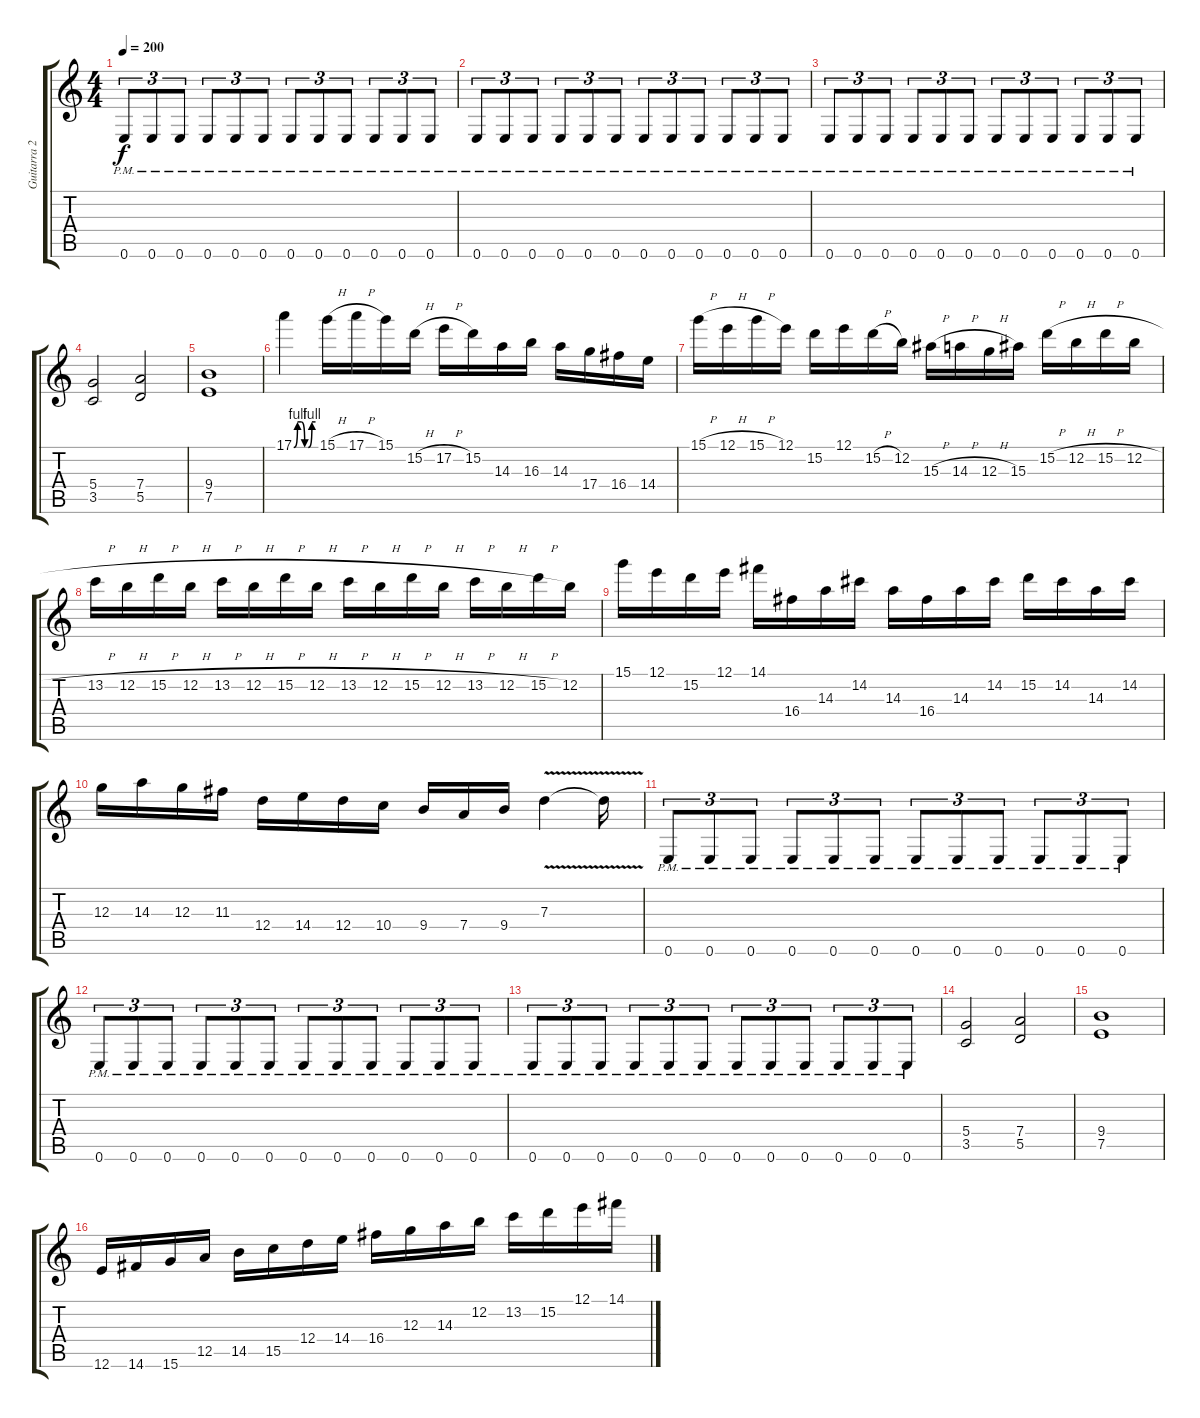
\track ("Guitarra 2" "Guitarra 2") {instrument overdrivenguitar}
\staff {score tabs}
\tuning (E4 B3 G3 D3 A2 E2) {hide}
\ts (4 4)
\tempo 200
\clef g2
\ks c
0.6{pm}.8{tu (3 2) dy f} 0.6{pm}.8{tu (3 2)} 0.6{pm}.8{tu (3 2)} 0.6{pm}.8{tu (3 2)} 0.6{pm}.8{tu (3 2)} 0.6{pm}.8{tu (3 2)} 0.6{pm}.8{tu (3 2)} 0.6{pm}.8{tu (3 2)} 0.6{pm}.8{tu (3 2)} 0.6{pm}.8{tu (3 2)} 0.6{pm}.8{tu (3 2)} 0.6{pm}.8{tu (3 2)} |
0.6{pm}.8{tu (3 2)} 0.6{pm}.8{tu (3 2)} 0.6{pm}.8{tu (3 2)} 0.6{pm}.8{tu (3 2)} 0.6{pm}.8{tu (3 2)} 0.6{pm}.8{tu (3 2)} 0.6{pm}.8{tu (3 2)} 0.6{pm}.8{tu (3 2)} 0.6{pm}.8{tu (3 2)} 0.6{pm}.8{tu (3 2)} 0.6{pm}.8{tu (3 2)} 0.6{pm}.8{tu (3 2)} |
0.6{pm}.8{tu (3 2)} 0.6{pm}.8{tu (3 2)} 0.6{pm}.8{tu (3 2)} 0.6{pm}.8{tu (3 2)} 0.6{pm}.8{tu (3 2)} 0.6{pm}.8{tu (3 2)} 0.6{pm}.8{tu (3 2)} 0.6{pm}.8{tu (3 2)} 0.6{pm}.8{tu (3 2)} 0.6{pm}.8{tu (3 2)} 0.6{pm}.8{tu (3 2)} 0.6{pm}.8{tu (3 2)} |
(5.4 3.5).2 (7.4 5.5).2 |
(9.4 7.5).1 |
17.1{be (custom 0 0 10 4 20 4 30 0 40 0 50 4 60 4)}.4 15.1{h}.16 17.1{h}.16 15.1.16 15.2{h}.16 17.2{h}.16 15.2.16 14.3.16 16.3.16 14.3.16 17.4.16 16.4.16 14.4.16 |
15.1{h}.16 12.1{h}.16 15.1{h}.16 12.1.16 15.2.16 12.1.16 15.2{h}.16 12.2.16 15.3{h}.16 14.3{h}.16 12.3{h}.16 15.3.16 15.2{h}.16 12.2{h}.16 15.2{h}.16 12.2{h}.16 |
13.2{h}.16 12.2{h}.16 15.2{h}.16 12.2{h}.16 13.2{h}.16 12.2{h}.16 15.2{h}.16 12.2{h}.16 13.2{h}.16 12.2{h}.16 15.2{h}.16 12.2{h}.16 13.2{h}.16 12.2{h}.16 15.2{h}.16 12.2.16 |
15.1.16 12.1.16 15.2.16 12.1.16 14.1.16 16.4.16 14.3.16 14.2.16 14.3.16 16.4.16 14.3.16 14.2.16 15.2.16 14.2.16 14.3.16 14.2.16 |
12.3.16 14.3.16 12.3.16 11.3.16 12.4.16 14.4.16 12.4.16 10.4.16 9.4.16 7.4.16 9.4.16 7.3{v}.4 7.3{t}.16 |
0.6{pm}.8{tu (3 2)} 0.6{pm}.8{tu (3 2)} 0.6{pm}.8{tu (3 2)} 0.6{pm}.8{tu (3 2)} 0.6{pm}.8{tu (3 2)} 0.6{pm}.8{tu (3 2)} 0.6{pm}.8{tu (3 2)} 0.6{pm}.8{tu (3 2)} 0.6{pm}.8{tu (3 2)} 0.6{pm}.8{tu (3 2)} 0.6{pm}.8{tu (3 2)} 0.6{pm}.8{tu (3 2)} |
0.6{pm}.8{tu (3 2)} 0.6{pm}.8{tu (3 2)} 0.6{pm}.8{tu (3 2)} 0.6{pm}.8{tu (3 2)} 0.6{pm}.8{tu (3 2)} 0.6{pm}.8{tu (3 2)} 0.6{pm}.8{tu (3 2)} 0.6{pm}.8{tu (3 2)} 0.6{pm}.8{tu (3 2)} 0.6{pm}.8{tu (3 2)} 0.6{pm}.8{tu (3 2)} 0.6{pm}.8{tu (3 2)} |
0.6{pm}.8{tu (3 2)} 0.6{pm}.8{tu (3 2)} 0.6{pm}.8{tu (3 2)} 0.6{pm}.8{tu (3 2)} 0.6{pm}.8{tu (3 2)} 0.6{pm}.8{tu (3 2)} 0.6{pm}.8{tu (3 2)} 0.6{pm}.8{tu (3 2)} 0.6{pm}.8{tu (3 2)} 0.6{pm}.8{tu (3 2)} 0.6{pm}.8{tu (3 2)} 0.6{pm}.8{tu (3 2)} |
(5.4 3.5).2 (7.4 5.5).2 |
(9.4 7.5).1 |
12.6.16 14.6.16 15.6.16 12.5.16 14.5.16 15.5.16 12.4.16 14.4.16 16.4.16 12.3.16 14.3.16 12.2.16 13.2.16 15.2.16 12.1.16 14.1.16
